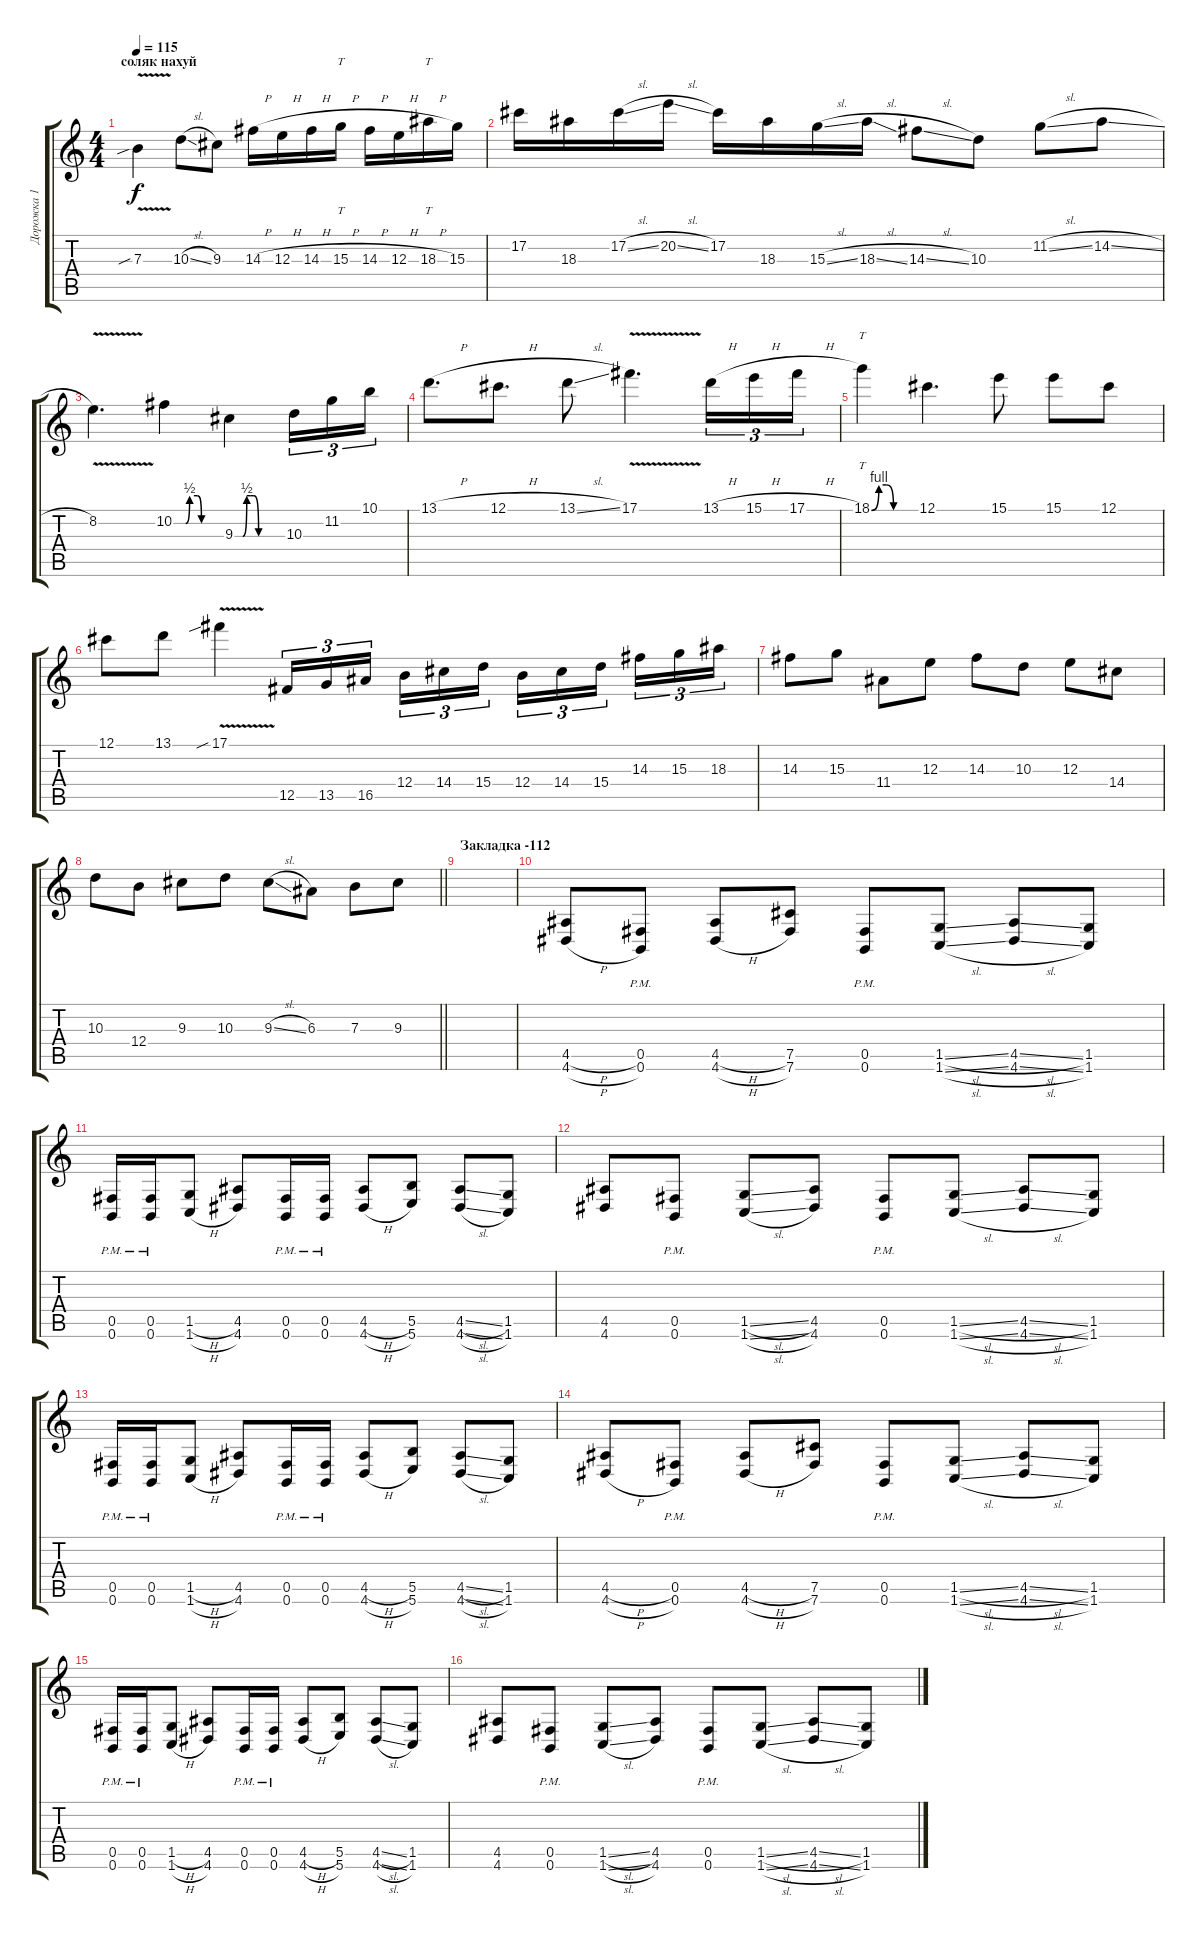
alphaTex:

\track ("Дорожка 1" "Дорожка 1") {instrument distortionguitar}
\staff {score tabs}
\tuning (Db4 Ab3 E3 B2 Gb2 B1) {hide}
\ts (4 4)
\section ("" "соляк нахуй")
\tempo 115
\clef g2
\ks c
7.3{v sib}.4{dy f} 10.3{sl}.8 9.3.8 14.3{h}.16 12.3{h}.16 14.3{h}.16 15.3{h}.16{tt} 14.3{h}.16 12.3{h}.16 18.3{h}.16{tt} 15.3.16 |
17.2.16 18.3.16 17.2{sl}.16 20.2{sl}.16 17.2.16 18.3.16 15.3{sl}.16 18.3{sl}.16 14.3{sl}.8 10.3.8 11.2{sl}.8 14.2{sl}.8 |
8.2{v}.4{d} 10.2{be (custom 0 0 15 0 20 2 30 2 35 0 60 0)}.4 9.3{be (custom 0 0 10 0 15 2 20 2 24 2 30 0 60 0)}.4 10.3.16{tu (3 2)} 11.2.16{tu (3 2)} 10.1.16{tu (3 2)} |
13.1{h}.8{d} 12.1{h}.8{d} 13.1{sl}.8 17.1{v}.4{d} 13.1{h}.16{tu (3 2)} 15.1{h}.16{tu (3 2)} 17.1{h}.16{tu (3 2)} |
18.1{be (custom 0 0 10 4 20 4 30 0 60 0)}.4{tt} 12.1.4{d} 15.1.8 15.1.8 12.1.8 |
12.1.8 13.1.8 17.1{v sib}.4 12.5.16{tu (3 2)} 13.5.16{tu (3 2)} 16.5.16{tu (3 2) beam splitsecondary} 12.4.16{tu (3 2)} 14.4.16{tu (3 2)} 15.4.16{tu (3 2)} 12.4.16{tu (3 2)} 14.4.16{tu (3 2)} 15.4.16{tu (3 2) beam splitsecondary} 14.3.16{tu (3 2)} 15.3.16{tu (3 2)} 18.3.16{tu (3 2)} |
14.3.8 15.3.8 11.4.8 12.3.8 14.3.8 10.3.8 12.3.8 14.4.8 |
\barLineRight lightlight
10.3.8 12.4.8 9.3.8 10.3.8 9.3{sl}.8 6.3.8 7.3.8 9.3.8 |
\section ("" "Закладка -112")
|
(4.5{h} 4.6{h}).8 (0.5{pm} 0.6{pm}).8 (4.5{h} 4.6{h}).8 (7.5 7.6).8 (0.5{pm} 0.6{pm}).8 (1.5{sl} 1.6{sl}).8 (4.5{sl} 4.6{sl}).8 (1.5 1.6).8 |
(0.5{pm} 0.6{pm}).16 (0.5{pm} 0.6{pm}).16 (1.5{h} 1.6{h}).8 (4.5 4.6).8 (0.5{pm} 0.6{pm}).16 (0.5{pm} 0.6{pm}).16 (4.5{h} 4.6{h}).8 (5.5 5.6).8 (4.5{sl} 4.6{sl}).8 (1.5 1.6).8 |
(4.5 4.6).8 (0.5{pm} 0.6{pm}).8 (1.5{sl} 1.6{sl}).8 (4.5 4.6).8 (0.5{pm} 0.6{pm}).8 (1.5{sl} 1.6{sl}).8 (4.5{sl} 4.6{sl}).8 (1.5 1.6).8 |
(0.5{pm} 0.6{pm}).16 (0.5{pm} 0.6{pm}).16 (1.5{h} 1.6{h}).8 (4.5 4.6).8 (0.5{pm} 0.6{pm}).16 (0.5{pm} 0.6{pm}).16 (4.5{h} 4.6{h}).8 (5.5 5.6).8 (4.5{sl} 4.6{sl}).8 (1.5 1.6).8 |
(4.5{h} 4.6{h}).8 (0.5{pm} 0.6{pm}).8 (4.5{h} 4.6{h}).8 (7.5 7.6).8 (0.5{pm} 0.6{pm}).8 (1.5{sl} 1.6{sl}).8 (4.5{sl} 4.6{sl}).8 (1.5 1.6).8 |
(0.5{pm} 0.6{pm}).16 (0.5{pm} 0.6{pm}).16 (1.5{h} 1.6{h}).8 (4.5 4.6).8 (0.5{pm} 0.6{pm}).16 (0.5{pm} 0.6{pm}).16 (4.5{h} 4.6{h}).8 (5.5 5.6).8 (4.5{sl} 4.6{sl}).8 (1.5 1.6).8 |
(4.5 4.6).8 (0.5{pm} 0.6{pm}).8 (1.5{sl} 1.6{sl}).8 (4.5 4.6).8 (0.5{pm} 0.6{pm}).8 (1.5{sl} 1.6{sl}).8 (4.5{sl} 4.6{sl}).8 (1.5 1.6).8
